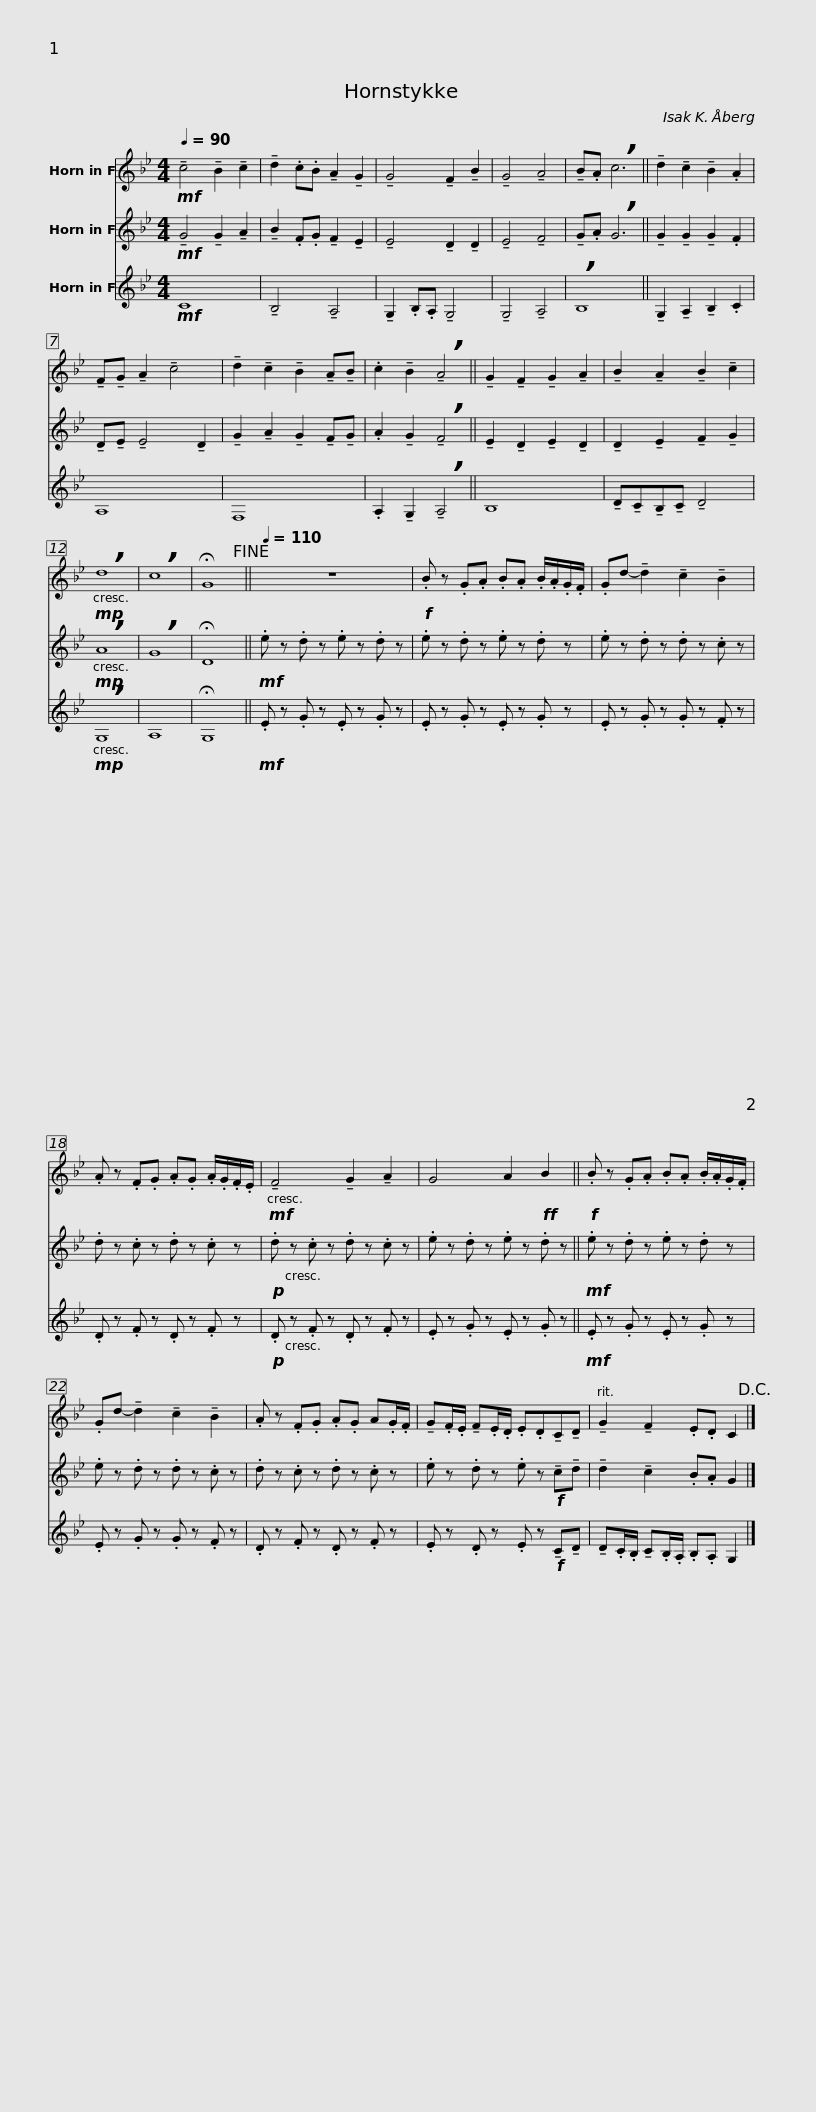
X:1
%%score 1 2 3
L:1/8
Q:1/4=90
M:4/4
I:linebreak $
K:none
V:1 treble transpose=-7
V:2 treble transpose=-7
V:3 treble transpose=-7
V:1
[K:Bb]!mf! !tenuto!c4 !tenuto!B2 !tenuto!c2 | !tenuto!d2 .c.B !tenuto!A2 !tenuto!G2 | !tenuto!G4 !tenuto!F2 !tenuto!B2 | !tenuto!G4 !tenuto!A4 | !tenuto!B.A !breath!c6 || %5
 !tenuto!d2 !tenuto!c2 !tenuto!B2 .A2 | !tenuto!F!tenuto!G !tenuto!A2 !tenuto!c4 |$ !tenuto!d2 !tenuto!c2 !tenuto!B2 !tenuto!A!tenuto!B | .c2 !tenuto!B2 !breath!!tenuto!A4 || !tenuto!G2 !tenuto!F2 !tenuto!G2 !tenuto!A2 | %10
 !tenuto!B2 !tenuto!A2 !tenuto!B2 !tenuto!c2 |!mp! !breath!d8 | !breath!c8 | !fermata!G8!fine! ||[Q:1/4=110] z8 |$ %15
!f! .B z .G.A .B.A .B/.A/.G/.F/ | .Gd- !tenuto!d2 !tenuto!c2 !tenuto!B2 | .A z .F.G .A.G .A/.G/.F/.E/ |!mf! !tenuto!F4 !tenuto!G2 !tenuto!A2 |$ G4 A2!ff! B2 || %20
!f! .B z .G.A .B.A .B/.A/.G/.F/ | .Gd- !tenuto!d2 !tenuto!c2 !tenuto!B2 | .A z .F.G .A.G A.G/.F/ |$ !tenuto!G.F/.E/ !tenuto!F.E/.D/ .E.D!tenuto!C!tenuto!D | !tenuto!G2 !tenuto!F2 .E.D C2!D.C.! |] %25
V:2
[K:Bb]!mf! !tenuto!G4 !tenuto!G2 !tenuto!A2 | !tenuto!B2 .F.G !tenuto!F2 !tenuto!E2 | !tenuto!E4 !tenuto!D2 !tenuto!D2 | !tenuto!E4 !tenuto!F4 | !tenuto!G.A !breath!G6 || %5
 !tenuto!G2 !tenuto!G2 !tenuto!G2 .F2 | !tenuto!D!tenuto!E !tenuto!E4 !tenuto!D2 |$ !tenuto!G2 !tenuto!A2 !tenuto!G2 !tenuto!F!tenuto!G | .A2 !tenuto!G2 !breath!!tenuto!F4 || !tenuto!E2 !tenuto!D2 !tenuto!E2 !tenuto!D2 | %10
 !tenuto!D2 !tenuto!E2 !tenuto!F2 !tenuto!G2 |!mp! !breath!A8 | !breath!G8 | !fermata!D8 ||!mf! .e z .d z .e z .d z |$ %15
 .e z .d z .e z .d z | .e z .d z .d z .c z | .d z .c z .d z .c z |!p! .d z .c z .d z .c z |$ .e z .d z .e z .d z || %20
!mf! .e z .d z .e z .d z | .e z .d z .d z .c z | .d z .c z .d z .c z |$ .e z .d z .e z!f! !tenuto!c!tenuto!d | !tenuto!d2 !tenuto!c2 .B.A G2 |] %25
V:3
[K:Bb]!mf! C8 | !tenuto!B,4 !tenuto!A,4 | !tenuto!G,2 .B,.A, !tenuto!G,4 | !tenuto!G,4 !tenuto!A,4 | !breath!B,8 || %5
 !tenuto!G,2 !tenuto!A,2 !tenuto!B,2 .C2 | A,8 |$ F,8 | .A,2 !tenuto!G,2 !breath!!tenuto!A,4 || B,8 | %10
 !tenuto!D!tenuto!C!tenuto!B,!tenuto!C !tenuto!D4 |!mp! !breath!G,8 | A,8 | !fermata!G,8 ||!mf! .E z .G z .E z .G z |$ %15
 .E z .G z .E z .G z | .E z .G z .G z .F z | .D z .F z .D z .F z |!p! .D z .F z .D z .F z |$ .E z .G z .E z .G z || %20
!mf! .E z .G z .E z .G z | .E z .G z .G z .F z | .D z .F z .D z .F z |$ .E z .D z .E z!f! !tenuto!C!tenuto!D | !tenuto!D.C/.B,/ !tenuto!C.B,/.A,/ .B,.A, G,2 |] %25
